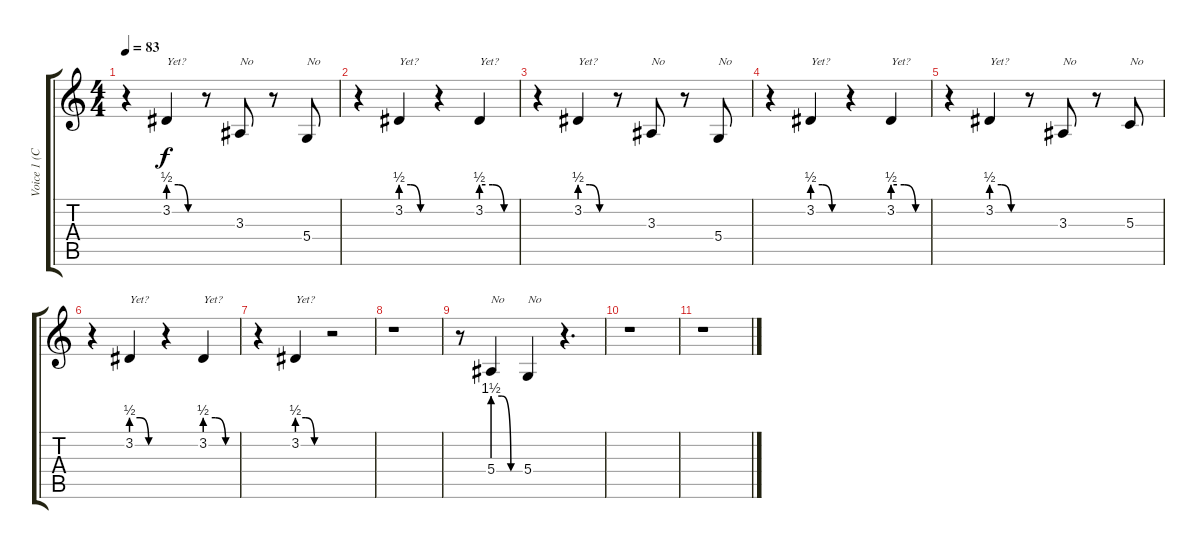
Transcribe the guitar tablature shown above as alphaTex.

\track ("Voice 1 (Chad Kroeger)" "Voice 1 (C") {instrument lead2sawtooth}
\staff {score tabs}
\tuning (E4 B3 G3 D3 A2 E2) {hide}
\ts (4 4)
\tempo 83
\clef g2
\ks c
r.4{dy f} 3.2{be (custom 0 2 20 2 40 0 60 0)}.4{txt "Yet?"} r.8 3.3.8{txt "No"} r.8 5.4.8{txt "No"} |
r.4 3.2{be (custom 0 2 20 2 40 0 60 0)}.4{txt "Yet?"} r.4 3.2{be (custom 0 2 20 2 40 0 60 0)}.4{txt "Yet?"} |
r.4 3.2{be (custom 0 2 20 2 40 0 60 0)}.4{txt "Yet?"} r.8 3.3.8{txt "No"} r.8 5.4.8{txt "No"} |
r.4 3.2{be (custom 0 2 20 2 40 0 60 0)}.4{txt "Yet?"} r.4 3.2{be (custom 0 2 20 2 40 0 60 0)}.4{txt "Yet?"} |
r.4 3.2{be (custom 0 2 20 2 40 0 60 0)}.4{txt "Yet?"} r.8 3.3.8{txt "No"} r.8 5.3.8{txt "No"} |
r.4 3.2{be (custom 0 2 20 2 40 0 60 0)}.4{txt "Yet?"} r.4 3.2{be (custom 0 2 20 2 40 0 60 0)}.4{txt "Yet?"} |
r.4 3.2{be (custom 0 2 20 2 40 0 60 0)}.4{txt "Yet?"} r.2 |
r.1 |
r.8 5.4{be (custom 0 6 20 6 40 0 60 0)}.4{txt "No"} 5.4.4{txt "No"} r.4{d} |
r.1 |
r.1
